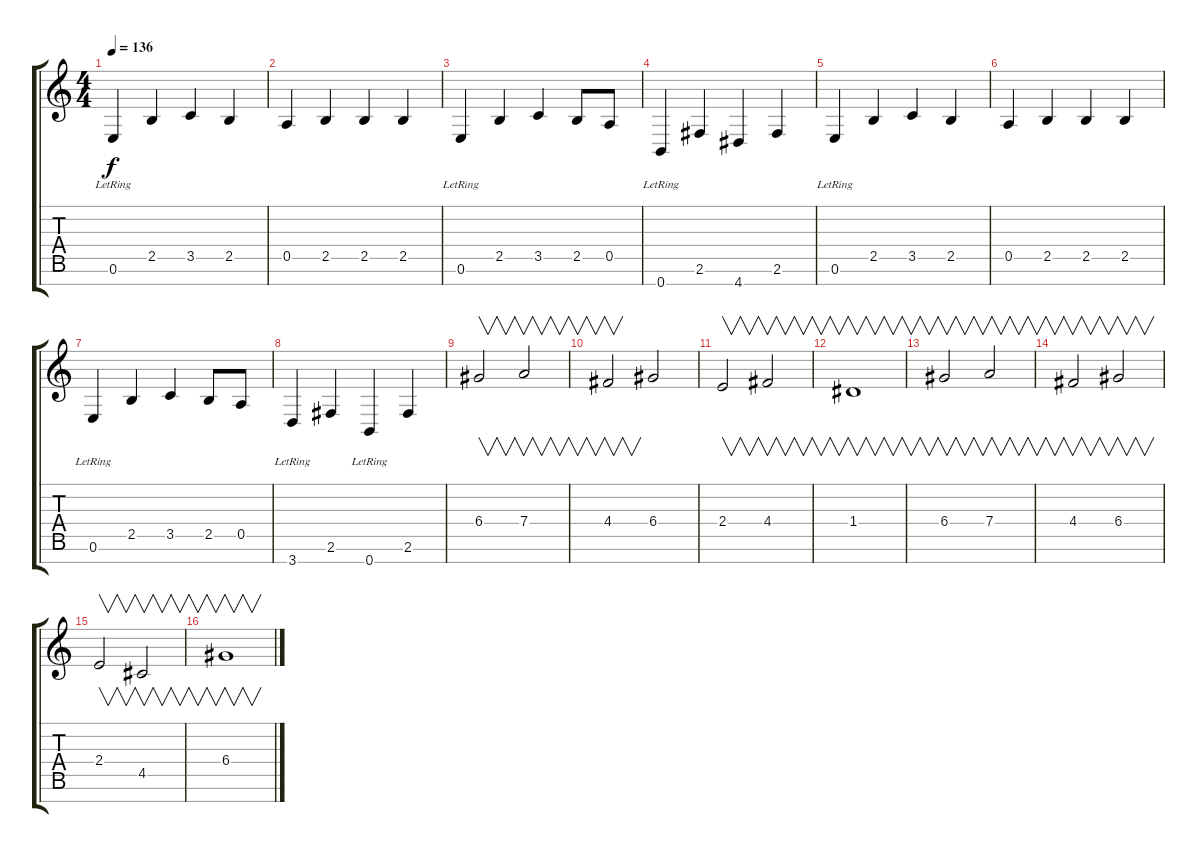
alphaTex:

\track "" {instrument overdrivenguitar}
\staff {score tabs}
\tuning (E4 B3 G3 D3 A2 E2 B1) {hide}
\ts (4 4)
\tempo 136
\clef g2
\ks c
0.6{lr}.4{dy f} 2.5.4 3.5.4 2.5.4 |
0.5.4 2.5.4 2.5.4 2.5.4 |
0.6{lr}.4 2.5.4 3.5.4 2.5.8 0.5.8 |
0.7{lr}.4 2.6.4 4.7.4 2.6.4 |
0.6{lr}.4 2.5.4 3.5.4 2.5.4 |
0.5.4 2.5.4 2.5.4 2.5.4 |
0.6{lr}.4 2.5.4 3.5.4 2.5.8 0.5.8 |
3.7{lr}.4 2.6.4 0.7{lr}.4 2.6.4 |
6.4.2{v} 7.4.2{v} |
4.4.2{v} 6.4.2 |
2.4.2{v} 4.4.2{v} |
1.4.1{v} |
6.4.2{v} 7.4.2{v} |
4.4.2{v} 6.4.2{v} |
2.4.2{v} 4.5.2{v} |
6.4.1{v}
